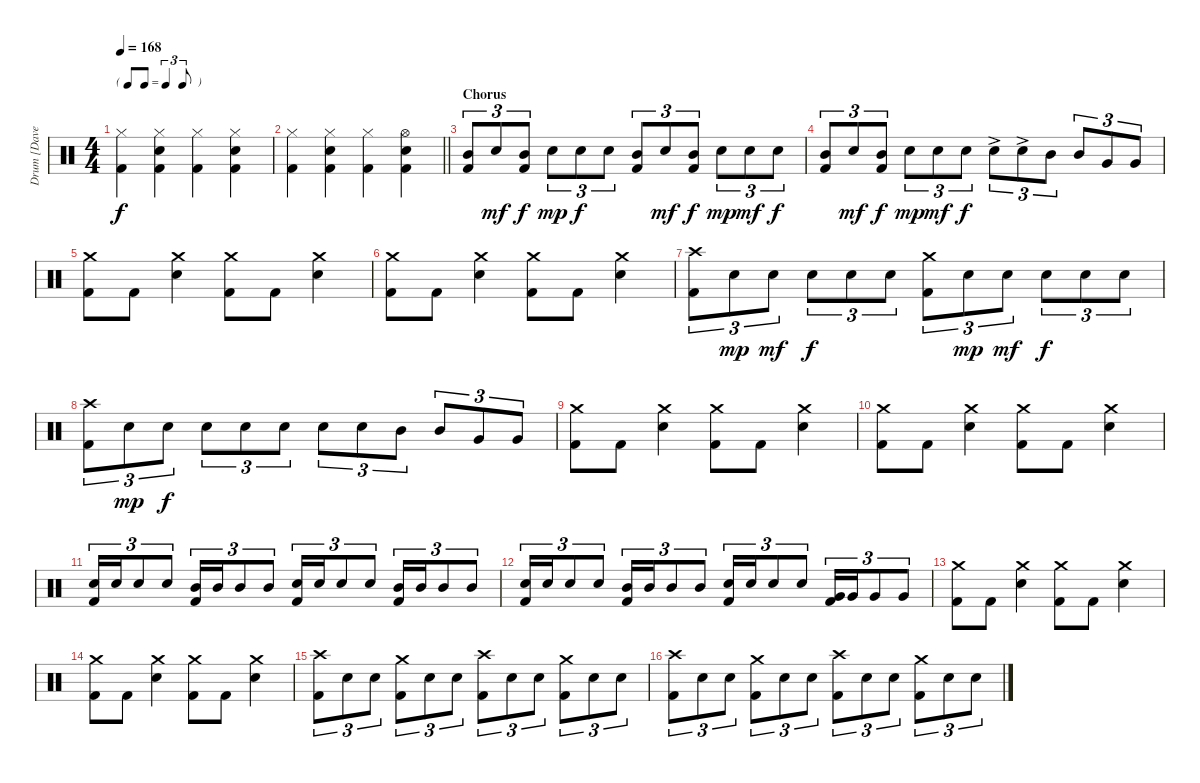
\track ("Drum [Dave Grohl]" "Drum [Dave") {instrument percussion bank 255}
\staff {score}
\articulation defaults
\ts (4 4)
\tf triplet8th
\tempo 168
\clef neutral
\ks c
("Hi-Hat (closed)" "Kick (hit) 2").4{dy f} ("Hi-Hat (closed)" "Snare (hit) 2" "Kick (hit) 2").4 ("Hi-Hat (closed)" "Kick (hit) 2").4 ("Hi-Hat (closed)" "Snare (hit) 2" "Kick (hit) 2").4 |
\barLineRight lightlight
("Hi-Hat (closed)" "Kick (hit) 2").4 ("Hi-Hat (closed)" "Snare (hit) 2" "Kick (hit) 2").4 ("Hi-Hat (closed)" "Kick (hit) 2").4 ("Hi-Hat (open)" "Snare (hit) 2" "Kick (hit) 2").4 |
\section ("" "Chorus")
("Mid Tom (hit)" "Kick (hit) 2").8{tu (3 2)} "Snare (hit) 2".8{tu (3 2) dy mf} ("Mid Tom (hit)" "Kick (hit) 2").8{tu (3 2) dy f} "Snare (hit) 2".8{tu (3 2) dy mp} "Snare (hit) 2".8{tu (3 2) dy f} "Snare (hit) 2".8{tu (3 2)} ("Mid Tom (hit)" "Kick (hit) 2").8{tu (3 2)} "Snare (hit) 2".8{tu (3 2) dy mf} ("Mid Tom (hit)" "Kick (hit) 2").8{tu (3 2) dy f} "Snare (hit) 2".8{tu (3 2) dy mp} "Snare (hit) 2".8{tu (3 2) dy mf} "Snare (hit) 2".8{tu (3 2) dy f} |
("Mid Tom (hit)" "Kick (hit) 2").8{tu (3 2)} "Snare (hit) 2".8{tu (3 2) dy mf} ("Mid Tom (hit)" "Kick (hit) 2").8{tu (3 2) dy f} "Snare (hit) 2".8{tu (3 2) dy mp} "Snare (hit) 2".8{tu (3 2) dy mf} "Snare (hit) 2".8{tu (3 2) dy f} "Snare (hit) 2"{ac}.8{tu (3 2)} "Snare (hit) 2"{ac}.8{tu (3 2)} "Mid Tom (hit)".8{tu (3 2)} "Mid Tom (hit)".8{tu (3 2)} "Very Low Tom (hit)".8{tu (3 2)} "Very Low Tom (hit)".8{tu (3 2)} |
("Crash medium (hit)" "Kick (hit) 2").8 "Kick (hit) 2".8 ("Crash medium (hit)" "Snare (hit) 2").4 ("Crash medium (hit)" "Kick (hit) 2").8 "Kick (hit) 2".8 ("Crash medium (hit)" "Snare (hit) 2").4 |
("Crash medium (hit)" "Kick (hit) 2").8 "Kick (hit) 2".8 ("Crash medium (hit)" "Snare (hit) 2").4 ("Crash medium (hit)" "Kick (hit) 2").8 "Kick (hit) 2".8 ("Crash medium (hit)" "Snare (hit) 2").4 |
("Crash high (hit)" "Kick (hit) 2").8{tu (3 2)} "Snare (hit) 2".8{tu (3 2) dy mp} "Snare (hit) 2".8{tu (3 2) dy mf} "Snare (hit) 2".8{tu (3 2) dy f} "Snare (hit) 2".8{tu (3 2)} "Snare (hit) 2".8{tu (3 2)} ("Crash medium (hit)" "Kick (hit) 2").8{tu (3 2)} "Snare (hit) 2".8{tu (3 2) dy mp} "Snare (hit) 2".8{tu (3 2) dy mf} "Snare (hit) 2".8{tu (3 2) dy f} "Snare (hit) 2".8{tu (3 2)} "Snare (hit) 2".8{tu (3 2)} |
("Crash high (hit)" "Kick (hit) 2").8{tu (3 2)} "Snare (hit) 2".8{tu (3 2) dy mp} "Snare (hit) 2".8{tu (3 2) dy f} "Snare (hit) 2".8{tu (3 2)} "Snare (hit) 2".8{tu (3 2)} "Snare (hit) 2".8{tu (3 2)} "Snare (hit) 2".8{tu (3 2)} "Snare (hit) 2".8{tu (3 2)} "Mid Tom (hit)".8{tu (3 2)} "Mid Tom (hit)".8{tu (3 2)} "Very Low Tom (hit)".8{tu (3 2)} "Very Low Tom (hit)".8{tu (3 2)} |
("Crash medium (hit)" "Kick (hit) 2").8 "Kick (hit) 2".8 ("Crash medium (hit)" "Snare (hit) 2").4 ("Crash medium (hit)" "Kick (hit) 2").8 "Kick (hit) 2".8 ("Crash medium (hit)" "Snare (hit) 2").4 |
("Crash medium (hit)" "Kick (hit) 2").8 "Kick (hit) 2".8 ("Crash medium (hit)" "Snare (hit) 2").4 ("Crash medium (hit)" "Kick (hit) 2").8 "Kick (hit) 2".8 ("Crash medium (hit)" "Snare (hit) 2").4 |
("Snare (hit) 2" "Kick (hit) 2").16{tu (3 2)} "Snare (hit) 2".16{tu (3 2)} "Snare (hit) 2".8{tu (3 2)} "Snare (hit) 2".8{tu (3 2)} ("Mid Tom (hit)" "Kick (hit) 2").16{tu (3 2)} "Mid Tom (hit)".16{tu (3 2)} "Mid Tom (hit)".8{tu (3 2)} "Mid Tom (hit)".8{tu (3 2)} ("Snare (hit) 2" "Kick (hit) 2").16{tu (3 2)} "Snare (hit) 2".16{tu (3 2)} "Snare (hit) 2".8{tu (3 2)} "Snare (hit) 2".8{tu (3 2)} ("Mid Tom (hit)" "Kick (hit) 2").16{tu (3 2)} "Mid Tom (hit)".16{tu (3 2)} "Mid Tom (hit)".8{tu (3 2)} "Mid Tom (hit)".8{tu (3 2)} |
("Snare (hit) 2" "Kick (hit) 2").16{tu (3 2)} "Snare (hit) 2".16{tu (3 2)} "Snare (hit) 2".8{tu (3 2)} "Snare (hit) 2".8{tu (3 2)} ("Mid Tom (hit)" "Kick (hit) 2").16{tu (3 2)} "Mid Tom (hit)".16{tu (3 2)} "Mid Tom (hit)".8{tu (3 2)} "Mid Tom (hit)".8{tu (3 2)} ("Snare (hit) 2" "Kick (hit) 2").16{tu (3 2)} "Snare (hit) 2".16{tu (3 2)} "Snare (hit) 2".8{tu (3 2)} "Snare (hit) 2".8{tu (3 2)} ("Very Low Tom (hit)" "Kick (hit) 2").16{tu (3 2)} "Very Low Tom (hit)".16{tu (3 2)} "Very Low Tom (hit)".8{tu (3 2)} "Very Low Tom (hit)".8{tu (3 2)} |
("Crash medium (hit)" "Kick (hit) 2").8 "Kick (hit) 2".8 ("Crash medium (hit)" "Snare (hit) 2").4 ("Crash medium (hit)" "Kick (hit) 2").8 "Kick (hit) 2".8 ("Crash medium (hit)" "Snare (hit) 2").4 |
("Crash medium (hit)" "Kick (hit) 2").8 "Kick (hit) 2".8 ("Crash medium (hit)" "Snare (hit) 2").4 ("Crash medium (hit)" "Kick (hit) 2").8 "Kick (hit) 2".8 ("Crash medium (hit)" "Snare (hit) 2").4 |
("Crash high (hit)" "Kick (hit) 2").8{tu (3 2)} "Snare (hit) 2".8{tu (3 2)} "Snare (hit) 2".8{tu (3 2)} ("Crash medium (hit)" "Kick (hit) 2").8{tu (3 2)} "Snare (hit) 2".8{tu (3 2)} "Snare (hit) 2".8{tu (3 2)} ("Crash high (hit)" "Kick (hit) 2").8{tu (3 2)} "Snare (hit) 2".8{tu (3 2)} "Snare (hit) 2".8{tu (3 2)} ("Crash medium (hit)" "Kick (hit) 2").8{tu (3 2)} "Snare (hit) 2".8{tu (3 2)} "Snare (hit) 2".8{tu (3 2)} |
("Crash high (hit)" "Kick (hit) 2").8{tu (3 2)} "Snare (hit) 2".8{tu (3 2)} "Snare (hit) 2".8{tu (3 2)} ("Crash medium (hit)" "Kick (hit) 2").8{tu (3 2)} "Snare (hit) 2".8{tu (3 2)} "Snare (hit) 2".8{tu (3 2)} ("Crash high (hit)" "Kick (hit) 2").8{tu (3 2)} "Snare (hit) 2".8{tu (3 2)} "Snare (hit) 2".8{tu (3 2)} ("Crash medium (hit)" "Kick (hit) 2").8{tu (3 2)} "Snare (hit) 2".8{tu (3 2)} "Snare (hit) 2".8{tu (3 2)}
